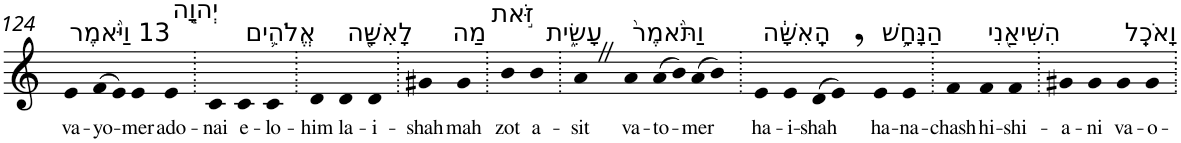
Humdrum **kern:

**kern	**text
*part1	*part1
*staff1	*staff1
*I"Piano	*
*I'Pno	*
!!LO:PB:g=z
*clefG2	*
*k[]	*
=124	=124
!LO:TX:a:t=13 וַיֹּ֨אמֶר	!
!	!LO:LY:b
4e	va-
!	!LO:LY:b
(>8f	-yo-
8e)	.
!	!LO:LY:b
4e	-mer
!LO:TX:a:t=יְהוָ֧ה	!
!	!LO:LY:b
4e	ado-
=125.	=125.
!	!LO:LY:b
4c	-nai
!LO:TX:a:t=אֱלֹהִ֛ים	!
!	!LO:LY:b
4c	e-
!	!LO:LY:b
4c	-lo-
=126.	=126.
!	!LO:LY:b
4d	-him
!LO:TX:a:t=לָאִשָּׁ֖ה	!
!	!LO:LY:b
4d	la-
!	!LO:LY:b
4d	-i-
=127.	=127.
!	!LO:LY:b
4g#X	-shah
!LO:TX:a:t=מַה	!
!	!LO:LY:b
4g#	mah
=128.	=128.
!LO:TX:a:t=זֹּ֣את	!
!	!LO:LY:b
4b	zot
!LO:TX:a:t=עָשִׂ֑ית	!
!	!LO:LY:b
4b	a-
=129.	=129.
!	!LO:LY:b
4aZ	-sit
!LO:TX:a:t=וַתֹּ֙אמֶר֙	!
!	!LO:LY:b
4a	va-
!	!LO:LY:b
(>8a	-to-
8b)	.
!	!LO:LY:b
(>8a	-mer
8b)	.
=130.	=130.
!LO:TX:a:t=הָֽאִשָּׁ֔ה	!
!	!LO:LY:b
4e	ha-
!	!LO:LY:b
4e	-i-
!	!LO:LY:b
(>8d	-shah
8e,)	.
!LO:TX:a:t=הַנָּחָ֥שׁ	!
!	!LO:LY:b
4e	ha-
!	!LO:LY:b
4e	-na-
=131.	=131.
!	!LO:LY:b
4f	-chash
!LO:TX:a:t=הִשִּׁיאַ֖נִי	!
!	!LO:LY:b
4f	hi-
!	!LO:LY:b
4f	-shi-
=132.	=132.
!	!LO:LY:b
4g#X	-a-
!	!LO:LY:b
4g#	-ni
!LO:TX:a:t=וָאֹכֵֽל	!
!	!LO:LY:b
4g#	va-
!	!LO:LY:b
4g#	-o-
=.	=.
*-	*-
